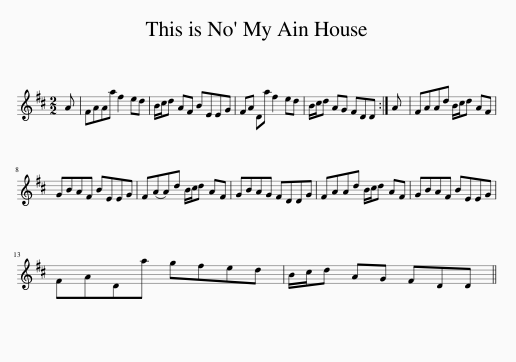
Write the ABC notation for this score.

X:1
L:1/8
M:2/2
I:linebreak $
K:D
V:1 treble
V:1
 A | FAAa f2 ed | B/c/d AF BEEG | FA Da f2 ed | B/c/d AG FDD :| %5
 A | FAAd B/c/d AF |$ GBAF BEEG | F(AA)d B/c/d AF | GBAG FDDG | %10
 FAAd B/c/d AF | GBAF BEEG |$ FADa gfed | B/c/d AG FDD || %14
